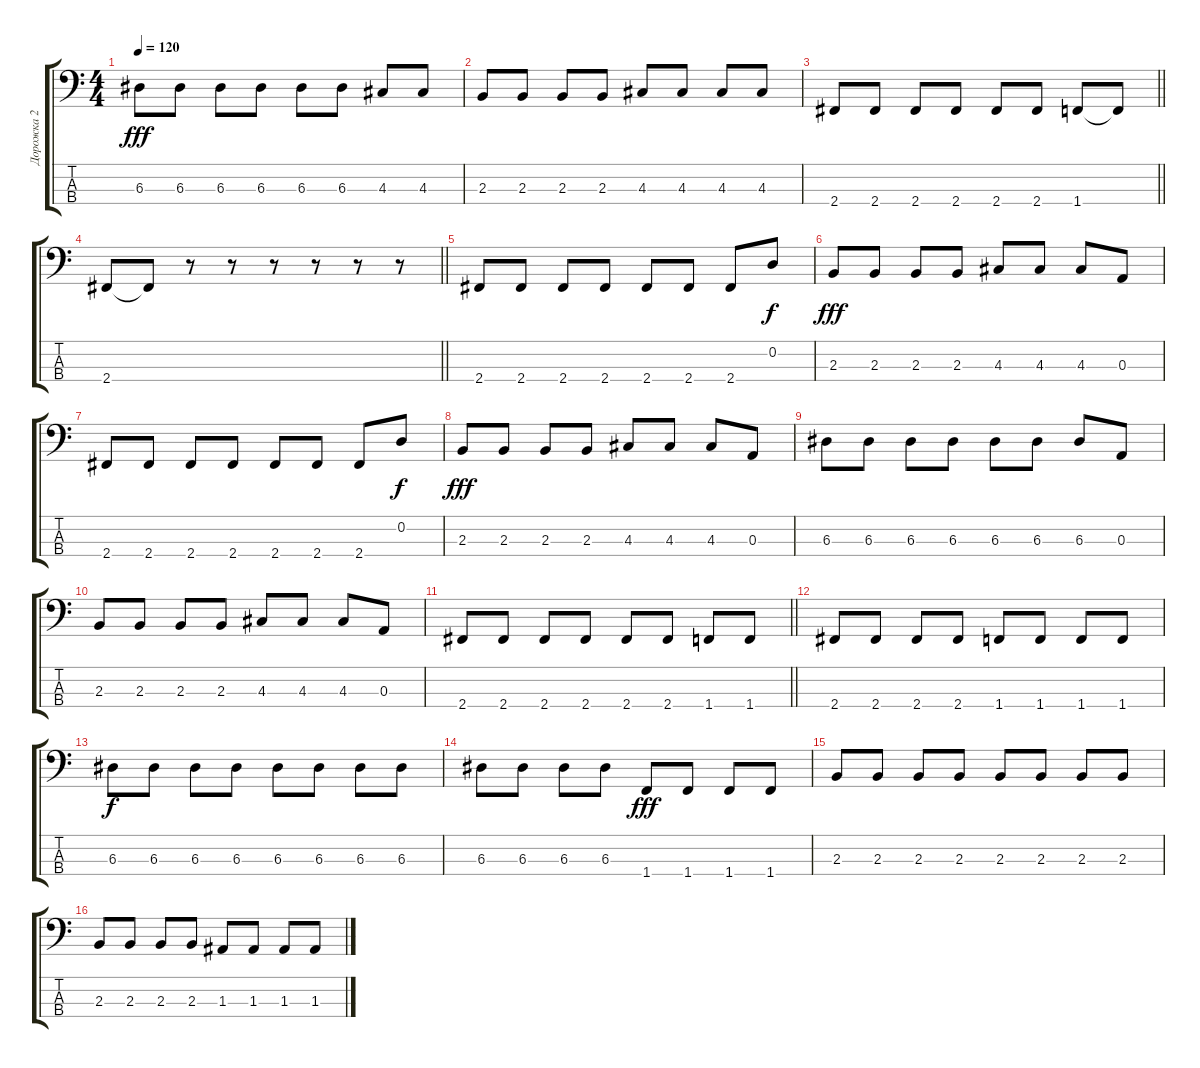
\track ("Дорожка 2" "Дорожка 2") {instrument electricbassfinger}
\staff {score tabs}
\tuning (G2 D2 A1 E1) {hide}
\ts (4 4)
\tempo 120
\clef f4
\ks c
6.3.8{dy fff} 6.3.8 6.3.8 6.3.8 6.3.8 6.3.8 4.3.8 4.3.8 |
2.3.8 2.3.8 2.3.8 2.3.8 4.3.8 4.3.8 4.3.8 4.3.8 |
\barLineRight lightlight
2.4.8 2.4.8 2.4.8 2.4.8 2.4.8 2.4.8 1.4.8 1.4{t}.8 |
\barLineRight lightlight
2.4.8 2.4{t}.8 r.8 r.8 r.8 r.8 r.8 r.8 |
2.4.8 2.4.8 2.4.8 2.4.8 2.4.8 2.4.8 2.4.8 0.2.8{dy f} |
2.3.8{dy fff} 2.3.8 2.3.8 2.3.8 4.3.8 4.3.8 4.3.8 0.3.8 |
2.4.8 2.4.8 2.4.8 2.4.8 2.4.8 2.4.8 2.4.8 0.2.8{dy f} |
2.3.8{dy fff} 2.3.8 2.3.8 2.3.8 4.3.8 4.3.8 4.3.8 0.3.8 |
6.3.8 6.3.8 6.3.8 6.3.8 6.3.8 6.3.8 6.3.8 0.3.8 |
2.3.8 2.3.8 2.3.8 2.3.8 4.3.8 4.3.8 4.3.8 0.3.8 |
\barLineRight lightlight
2.4.8 2.4.8 2.4.8 2.4.8 2.4.8 2.4.8 1.4.8 1.4.8 |
2.4.8 2.4.8 2.4.8 2.4.8 1.4.8 1.4.8 1.4.8 1.4.8 |
6.3.8{dy f} 6.3.8 6.3.8 6.3.8 6.3.8 6.3.8 6.3.8 6.3.8 |
6.3.8 6.3.8 6.3.8 6.3.8 1.4.8{dy fff} 1.4.8 1.4.8 1.4.8 |
2.3.8 2.3.8 2.3.8 2.3.8 2.3.8 2.3.8 2.3.8 2.3.8 |
2.3.8 2.3.8 2.3.8 2.3.8 1.3.8 1.3.8 1.3.8 1.3.8
